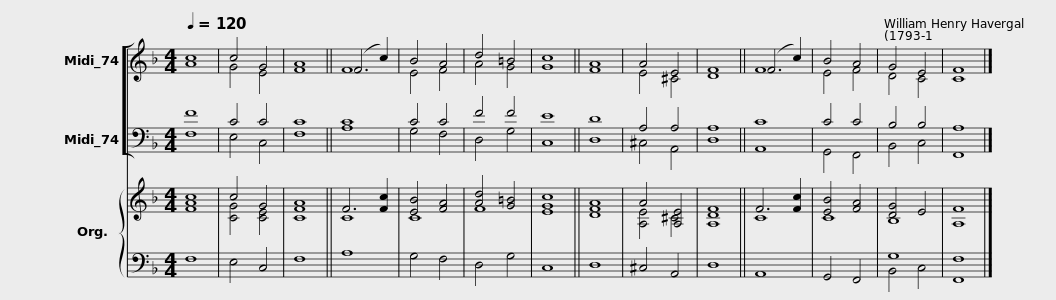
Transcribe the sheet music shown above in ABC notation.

X:1
%%score [ ( 1 2 ) ( 3 4 ) ] { ( 5 6 ) | ( 7 8 ) }
L:1/8
Q:1/4=120
M:4/4
I:linebreak $
K:F
V:1 treble
V:2 treble
V:3 bass
V:4 bass
V:5 treble
V:6 treble
V:7 bass
V:8 bass
V:1
 c8 | c4 G4 | A8 || (F6 c2) | B4 A4 | %5
 d4 =B4 | c8 || A8 | A4 E4 | F8 || %10
 (F6 c2) | B4 A4 |$ G4 E4 | F8 |] %14
V:2
 A8 | G4 E4 | F8 || F8 | E4 F4 | %5
 A4 G4 | G8 || F8 | E4 ^C4 | D8 || %10
 F8 | E4 F4 |$ D4 C4 | C8 |] %14
V:3
 F8 | C4 C4 | C8 || C8 | C4 C4 | %5
 F4 F4 | E8 || D8 | A,4 A,4 | A,8 || %10
 C8 | C4 C4 |$ B,4 B,4 | A,8 |] %14
V:4
 F,8 | E,4 C,4 | F,8 || A,8 | G,4 F,4 | %5
 D,4 G,4 | C,8 || D,8 | ^C,4 A,,4 | D,8 || %10
 A,,8 | G,,4 F,,4 |$ B,,4 C,4 | F,,8 |] %14
V:5
 c8 | c4 G4 | A8 || F6 [Fc]2 | [EB]4 [FA]4 | %5
 [Ad]4 [G=B]4 | [Ec]8 || [DA]8 | A4 [A,E]4 | [A,F]8 || %10
 F6 [Fc]2 | [EB]4 [FA]4 |$ [DG]4 E4 | F8 |] %14
V:6
 [FA]8 | [CG]4 [CE]4 | [CF]8 || C8 | C8 | %5
 F8 | G8 || F8 | [A,E]4 ^C4 | D8 || %10
 C8 | C8 |$ B,8 | A,8 |] %14
V:7
 x8 | x8 | x8 || x8 | x8 | %5
 x8 | x8 || x8 | x8 | x8 || %10
 x8 | x8 |$ G,8 | x8 |] %14
V:8
 F,8 | E,4 C,4 | F,8 || A,8 | G,4 F,4 | %5
 D,4 G,4 | C,8 || D,8 | ^C,4 A,,4 | D,8 || %10
 A,,8 | G,,4 F,,4 |$ B,,4 C,4 | [F,,F,]8 |] %14
